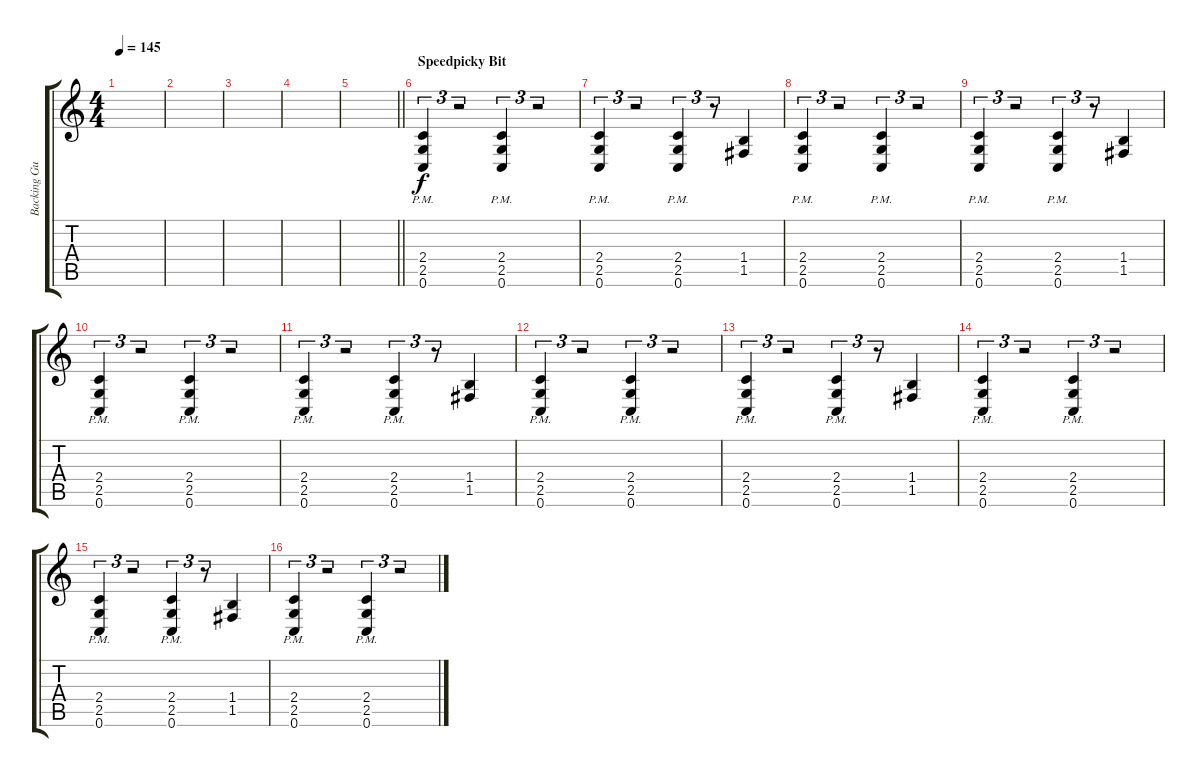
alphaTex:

\track ("Backing Guitar" "Backing Gu") {instrument distortionguitar}
\staff {score tabs}
\tuning (C4 G3 Eb3 Bb2 F2 C2) {hide}
\ts (4 4)
\tempo 145
\clef g2
\ks c
|
|
|
|
\barLineRight lightlight
|
\section ("" "Speedpicky Bit")
(2.4{pm} 2.5{pm} 0.6{pm}).4{tu (3 2)} r.2{tu (3 2)} (2.4{pm} 2.5{pm} 0.6{pm}).4{tu (3 2)} r.2{tu (3 2)} |
(2.4{pm} 2.5{pm} 0.6{pm}).4{tu (3 2)} r.2{tu (3 2)} (2.4{pm} 2.5{pm} 0.6{pm}).4{tu (3 2)} r.8{tu (3 2)} (1.4 1.5).4 |
(2.4{pm} 2.5{pm} 0.6{pm}).4{tu (3 2)} r.2{tu (3 2)} (2.4{pm} 2.5{pm} 0.6{pm}).4{tu (3 2)} r.2{tu (3 2)} |
(2.4{pm} 2.5{pm} 0.6{pm}).4{tu (3 2)} r.2{tu (3 2)} (2.4{pm} 2.5{pm} 0.6{pm}).4{tu (3 2)} r.8{tu (3 2)} (1.4 1.5).4 |
(2.4{pm} 2.5{pm} 0.6{pm}).4{tu (3 2)} r.2{tu (3 2)} (2.4{pm} 2.5{pm} 0.6{pm}).4{tu (3 2)} r.2{tu (3 2)} |
(2.4{pm} 2.5{pm} 0.6{pm}).4{tu (3 2)} r.2{tu (3 2)} (2.4{pm} 2.5{pm} 0.6{pm}).4{tu (3 2)} r.8{tu (3 2)} (1.4 1.5).4 |
(2.4{pm} 2.5{pm} 0.6{pm}).4{tu (3 2)} r.2{tu (3 2)} (2.4{pm} 2.5{pm} 0.6{pm}).4{tu (3 2)} r.2{tu (3 2)} |
(2.4{pm} 2.5{pm} 0.6{pm}).4{tu (3 2)} r.2{tu (3 2)} (2.4{pm} 2.5{pm} 0.6{pm}).4{tu (3 2)} r.8{tu (3 2)} (1.4 1.5).4 |
(2.4{pm} 2.5{pm} 0.6{pm}).4{tu (3 2)} r.2{tu (3 2)} (2.4{pm} 2.5{pm} 0.6{pm}).4{tu (3 2)} r.2{tu (3 2)} |
(2.4{pm} 2.5{pm} 0.6{pm}).4{tu (3 2)} r.2{tu (3 2)} (2.4{pm} 2.5{pm} 0.6{pm}).4{tu (3 2)} r.8{tu (3 2)} (1.4 1.5).4 |
(2.4{pm} 2.5{pm} 0.6{pm}).4{tu (3 2)} r.2{tu (3 2)} (2.4{pm} 2.5{pm} 0.6{pm}).4{tu (3 2)} r.2{tu (3 2)}
